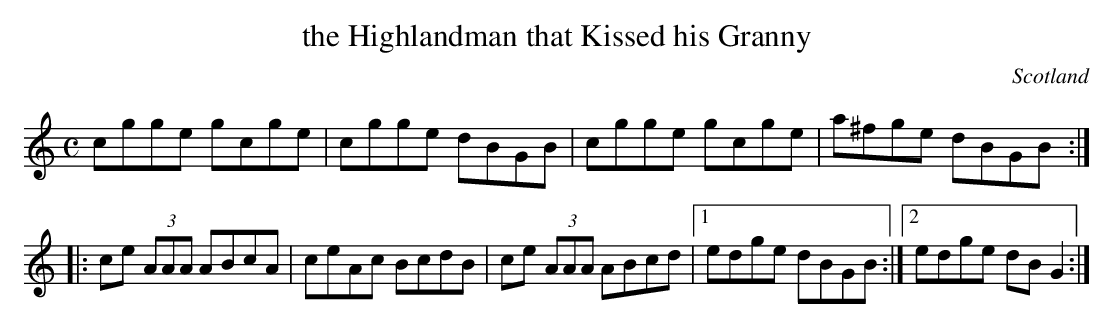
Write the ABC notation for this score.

X:1
T:the Highlandman that Kissed his Granny
M:C
O:Scotland
K:A minor
cgge gcge|cgge dBGB|cgge gcge|a^fge dBGB:|
|:\
ce (3AAA ABcA|ceAc BcdB|ce (3AAA ABcd\
|1 edge dBGB:|2 edge dBG2:|
